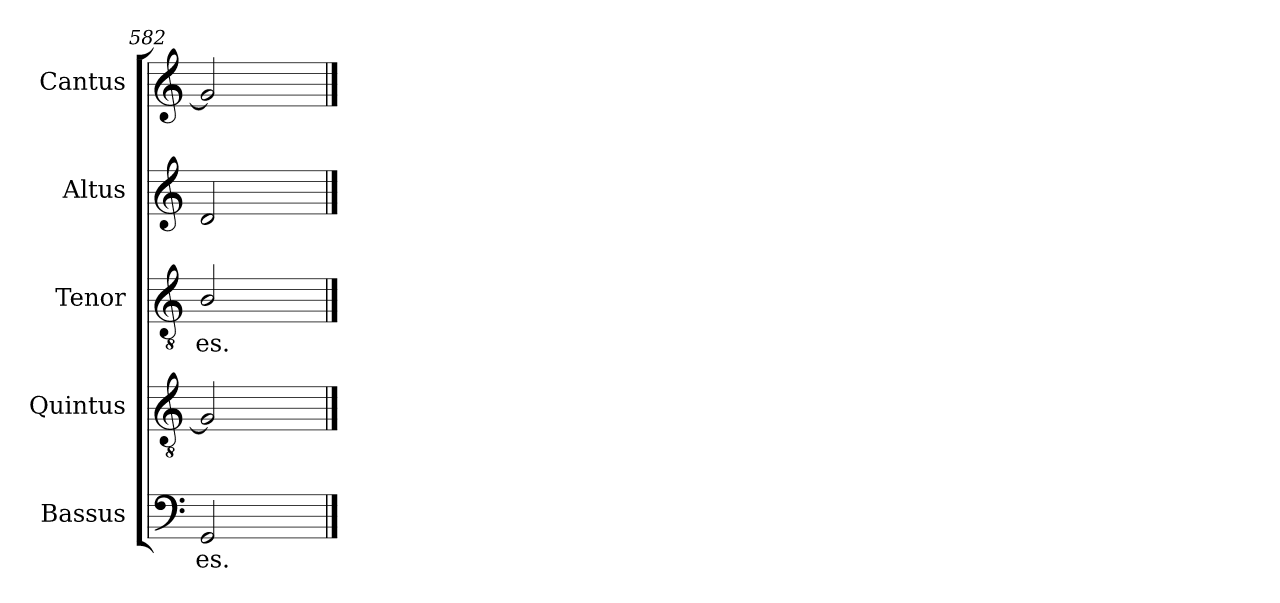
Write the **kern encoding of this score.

**kern	**text	**kern	**text	**kern	**text	**kern	**kern	**text
*part5	*part5	*part4	*part4	*part3	*part3	*part2	*part1	*part1
*staff5	*staff5	*staff4	*staff4	*staff3	*staff3	*staff2	*staff1	*staff1
*I"Bassus	*	*I"Quintus	*	*I"Tenor	*	*I"Altus	*I"Cantus	*
*I'B	*	*I'Q	*	*I'T	*	*I'A	*I'C	*
*clefF4	*	*clefGv2	*	*clefGv2	*	*clefG2	*clefG2	*
*k[]	*	*k[]	*	*k[]	*	*k[]	*k[]	*
*C:	*	*C:	*	*C:	*	*C:	*C:	*
=582	=582	=582	=582	=582	=582	=582	=582	=582
!	!LO:LY:b	!	!	!	!LO:LY:b	!	!	!
2GG/	es.	2G/]	.	2B/	es.	2d/	2g/]	.
2ryy	.	2ryy	.	2ryy	.	2ryy	2ryy	.
==	==	==	==	==	==	==	==	==
*-	*-	*-	*-	*-	*-	*-	*-	*-
